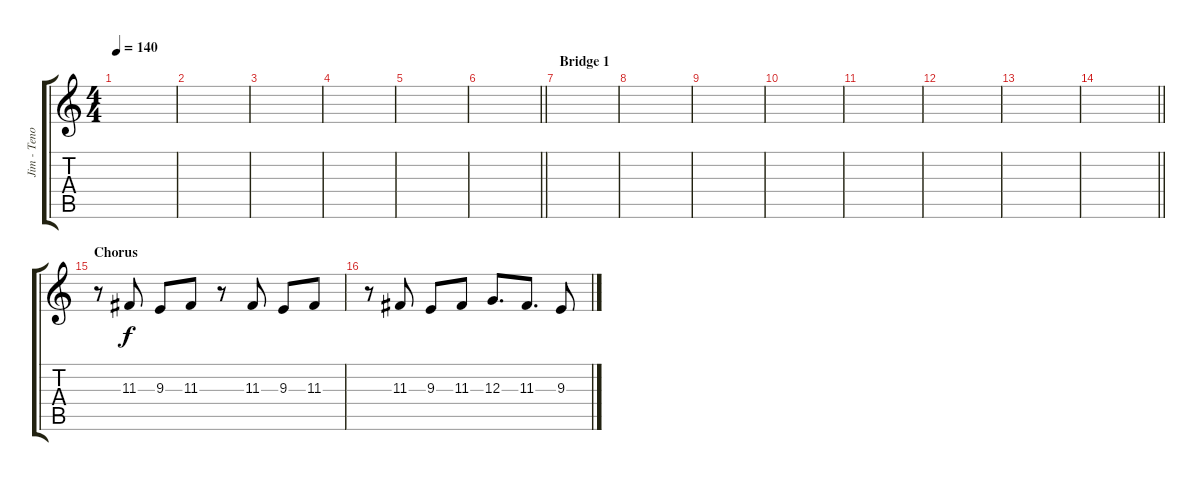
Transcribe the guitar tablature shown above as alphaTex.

\track ("Jim - Tenor Sax" "Jim - Teno") {instrument tenorsax}
\staff {score tabs}
\tuning (E4 B3 G3 D3 A2 E2) {hide}
\ts (4 4)
\tempo 140
\clef g2
\ks c
|
|
|
|
|
\barLineRight lightlight
|
\section ("" "Bridge 1")
|
|
|
|
|
|
|
\barLineRight lightlight
|
\section ("" "Chorus")
r.8 11.3.8 9.3.8 11.3.8 r.8 11.3.8 9.3.8 11.3.8 |
r.8 11.3.8 9.3.8 11.3.8 12.3.8{d} 11.3.8{d} 9.3.8
